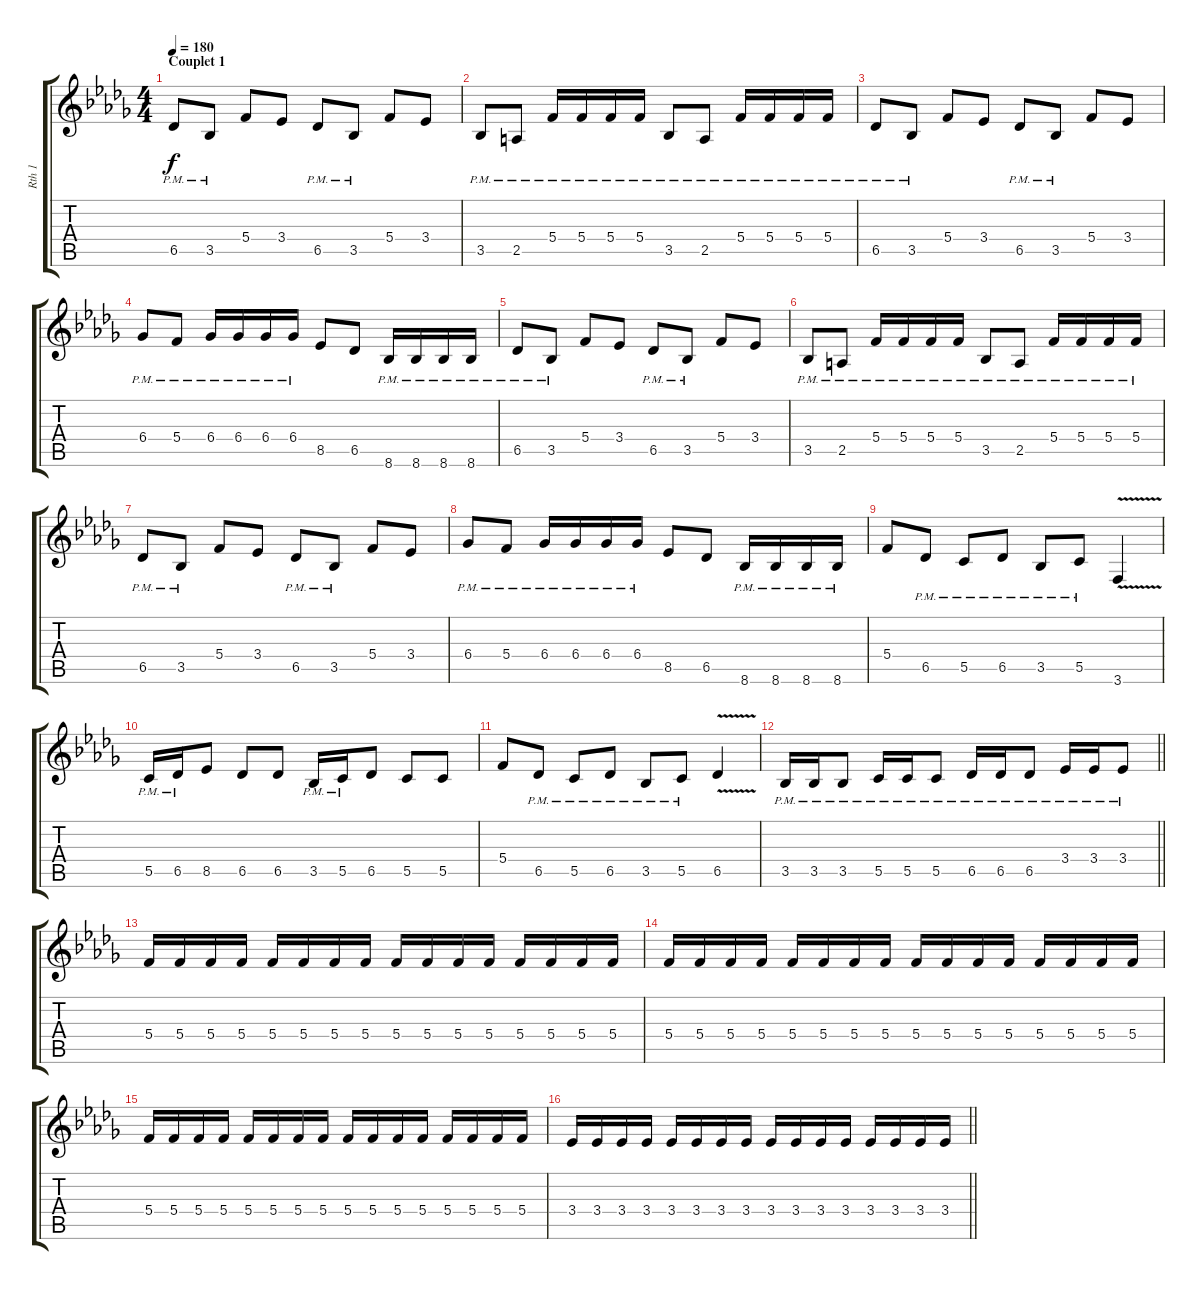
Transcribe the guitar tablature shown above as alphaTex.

\track ("Rth 1" "Rth 1") {instrument distortionguitar}
\staff {score tabs}
\tuning (D4 A3 F3 C3 G2 D2) {hide}
\ts (4 4)
\section ("" "Couplet 1")
\tempo 180
\clef g2
\ks bbminor
6.5{pm}.8{dy f} 3.5{pm}.8 5.4.8 3.4.8 6.5{pm}.8 3.5{pm}.8 5.4.8 3.4.8 |
3.5{pm}.8 2.5{pm}.8 5.4{pm}.16 5.4{pm}.16 5.4{pm}.16 5.4{pm}.16 3.5{pm}.8 2.5{pm}.8 5.4{pm}.16 5.4{pm}.16 5.4{pm}.16 5.4{pm}.16 |
6.5{pm}.8 3.5{pm}.8 5.4.8 3.4.8 6.5{pm}.8 3.5{pm}.8 5.4.8 3.4.8 |
6.4{pm}.8 5.4{pm}.8 6.4{pm}.16 6.4{pm}.16 6.4{pm}.16 6.4{pm}.16 8.5.8 6.5.8 8.6{pm}.16 8.6{pm}.16 8.6{pm}.16 8.6{pm}.16 |
6.5{pm}.8 3.5{pm}.8 5.4.8 3.4.8 6.5{pm}.8 3.5{pm}.8 5.4.8 3.4.8 |
3.5{pm}.8 2.5{pm}.8 5.4{pm}.16 5.4{pm}.16 5.4{pm}.16 5.4{pm}.16 3.5{pm}.8 2.5{pm}.8 5.4{pm}.16 5.4{pm}.16 5.4{pm}.16 5.4{pm}.16 |
6.5{pm}.8 3.5{pm}.8 5.4.8 3.4.8 6.5{pm}.8 3.5{pm}.8 5.4.8 3.4.8 |
6.4{pm}.8 5.4{pm}.8 6.4{pm}.16 6.4{pm}.16 6.4{pm}.16 6.4{pm}.16 8.5.8 6.5.8 8.6{pm}.16 8.6{pm}.16 8.6{pm}.16 8.6{pm}.16 |
5.4.8 6.5{pm}.8 5.5{pm}.8 6.5{pm}.8 3.5{pm}.8 5.5{pm}.8 3.6{v}.4 |
5.5{pm}.16 6.5{pm}.16 8.5.8 6.5.8 6.5.8 3.5{pm}.16 5.5{pm}.16 6.5.8 5.5.8 5.5.8 |
5.4.8 6.5{pm}.8 5.5{pm}.8 6.5{pm}.8 3.5{pm}.8 5.5{pm}.8 6.5{v}.4 |
\barLineRight lightlight
3.5{pm}.16 3.5{pm}.16 3.5{pm}.8 5.5{pm}.16 5.5{pm}.16 5.5{pm}.8 6.5{pm}.16 6.5{pm}.16 6.5{pm}.8 3.4{pm}.16 3.4{pm}.16 3.4{pm}.8 |
5.4.16 5.4.16 5.4.16 5.4.16 5.4.16 5.4.16 5.4.16 5.4.16 5.4.16 5.4.16 5.4.16 5.4.16 5.4.16 5.4.16 5.4.16 5.4.16 |
5.4.16 5.4.16 5.4.16 5.4.16 5.4.16 5.4.16 5.4.16 5.4.16 5.4.16 5.4.16 5.4.16 5.4.16 5.4.16 5.4.16 5.4.16 5.4.16 |
5.4.16 5.4.16 5.4.16 5.4.16 5.4.16 5.4.16 5.4.16 5.4.16 5.4.16 5.4.16 5.4.16 5.4.16 5.4.16 5.4.16 5.4.16 5.4.16 |
\barLineRight lightlight
3.4.16 3.4.16 3.4.16 3.4.16 3.4.16 3.4.16 3.4.16 3.4.16 3.4.16 3.4.16 3.4.16 3.4.16 3.4.16 3.4.16 3.4.16 3.4.16
